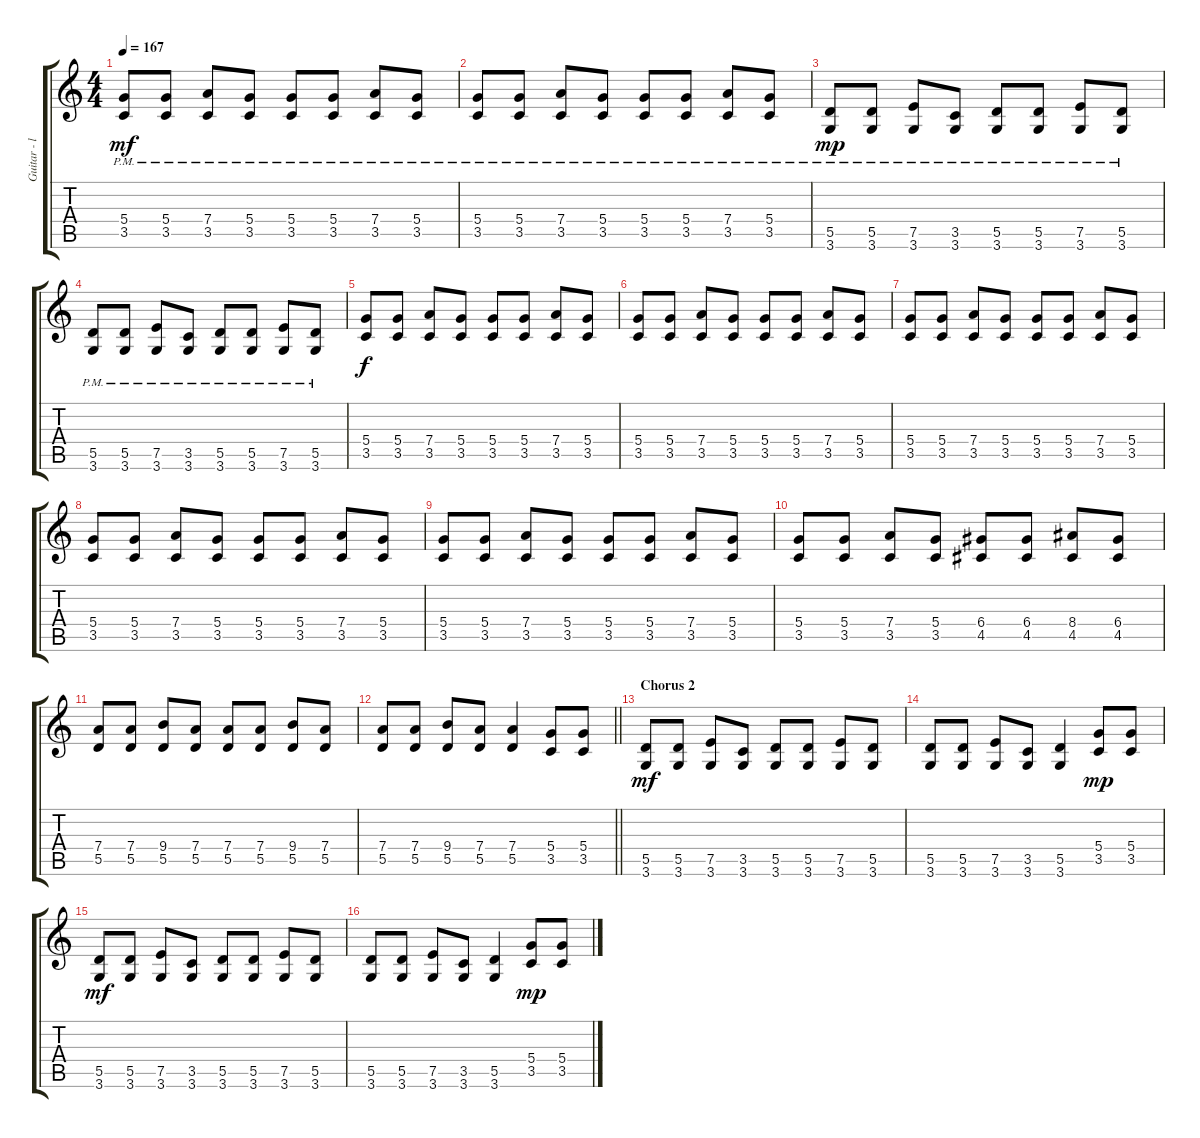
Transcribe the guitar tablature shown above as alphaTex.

\track ("Guitar - left" "Guitar - l") {instrument overdrivenguitar}
\staff {score tabs}
\tuning (E4 B3 G3 D3 A2 E2) {hide}
\ts (4 4)
\tempo 167
\clef g2
\ks aminor
(5.4{pm} 3.5{pm}).8{dy mf} (5.4{pm} 3.5{pm}).8 (7.4{pm} 3.5{pm}).8 (5.4{pm} 3.5{pm}).8 (5.4{pm} 3.5{pm}).8 (5.4{pm} 3.5{pm}).8 (7.4{pm} 3.5{pm}).8 (5.4{pm} 3.5{pm}).8 |
(5.4{pm} 3.5{pm}).8 (5.4{pm} 3.5{pm}).8 (7.4{pm} 3.5{pm}).8 (5.4{pm} 3.5{pm}).8 (5.4{pm} 3.5{pm}).8 (5.4{pm} 3.5{pm}).8 (7.4{pm} 3.5{pm}).8 (5.4{pm} 3.5{pm}).8 |
(5.5{pm} 3.6{pm}).8{dy mp} (5.5{pm} 3.6{pm}).8 (7.5{pm} 3.6{pm}).8 (3.5{pm} 3.6{pm}).8 (5.5{pm} 3.6{pm}).8 (5.5{pm} 3.6{pm}).8 (7.5{pm} 3.6{pm}).8 (5.5{pm} 3.6{pm}).8 |
(5.5{pm} 3.6{pm}).8 (5.5{pm} 3.6{pm}).8 (7.5{pm} 3.6{pm}).8 (3.5{pm} 3.6{pm}).8 (5.5{pm} 3.6{pm}).8 (5.5{pm} 3.6{pm}).8 (7.5{pm} 3.6{pm}).8 (5.5{pm} 3.6{pm}).8 |
(5.4 3.5).8{dy f volume 7} (5.4 3.5).8 (7.4 3.5).8 (5.4 3.5).8 (5.4 3.5).8 (5.4 3.5).8 (7.4 3.5).8 (5.4 3.5).8 |
(5.4 3.5).8 (5.4 3.5).8 (7.4 3.5).8 (5.4 3.5).8 (5.4 3.5).8 (5.4 3.5).8 (7.4 3.5).8 (5.4 3.5).8 |
(5.4 3.5).8 (5.4 3.5).8 (7.4 3.5).8 (5.4 3.5).8 (5.4 3.5).8 (5.4 3.5).8 (7.4 3.5).8 (5.4 3.5).8 |
(5.4 3.5).8 (5.4 3.5).8 (7.4 3.5).8 (5.4 3.5).8 (5.4 3.5).8 (5.4 3.5).8 (7.4 3.5).8 (5.4 3.5).8 |
(5.4 3.5).8 (5.4 3.5).8 (7.4 3.5).8 (5.4 3.5).8 (5.4 3.5).8 (5.4 3.5).8 (7.4 3.5).8 (5.4 3.5).8 |
(5.4 3.5).8 (5.4 3.5).8 (7.4 3.5).8 (5.4 3.5).8 (6.4 4.5).8 (6.4 4.5).8 (8.4 4.5).8 (6.4 4.5).8 |
(7.4 5.5).8 (7.4 5.5).8 (9.4 5.5).8 (7.4 5.5).8 (7.4 5.5).8 (7.4 5.5).8 (9.4 5.5).8 (7.4 5.5).8 |
\barLineRight lightlight
(7.4 5.5).8 (7.4 5.5).8 (9.4 5.5).8 (7.4 5.5).8 (7.4 5.5).4 (5.4 3.5).8 (5.4 3.5).8 |
\section ("" "Chorus 2")
(5.5 3.6).8{dy mf} (5.5 3.6).8 (7.5 3.6).8 (3.5 3.6).8 (5.5 3.6).8 (5.5 3.6).8 (7.5 3.6).8 (5.5 3.6).8 |
(5.5 3.6).8 (5.5 3.6).8 (7.5 3.6).8 (3.5 3.6).8 (5.5 3.6).4 (5.4 3.5).8{dy mp} (5.4 3.5).8 |
(5.5 3.6).8{dy mf} (5.5 3.6).8 (7.5 3.6).8 (3.5 3.6).8 (5.5 3.6).8 (5.5 3.6).8 (7.5 3.6).8 (5.5 3.6).8 |
(5.5 3.6).8 (5.5 3.6).8 (7.5 3.6).8 (3.5 3.6).8 (5.5 3.6).4 (5.4 3.5).8{dy mp} (5.4 3.5).8
